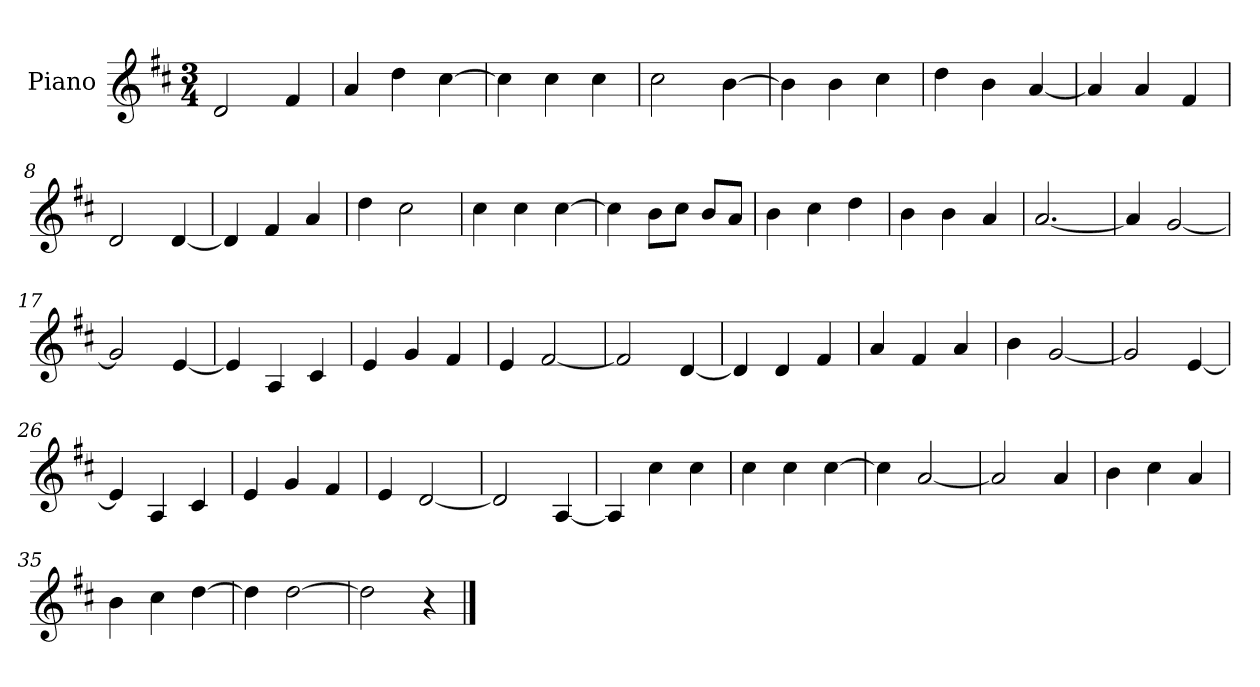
**kern
*part1
*staff1
*I"Piano
*I'P-no
*clefG2
*k[f#c#]
*M3/4
*MM179
=1
2d/
4f#/
=2
4a/
4dd\
[4cc#\
=3
4cc#\]
4cc#\
4cc#\
=4
2cc#\
[4b\
=5
4b\]
4b\
4cc#\
=6
4dd\
4b\
[4a/
=7
4a/]
4a/
4f#/
=8
2d/
[4d/
=9
4d/]
4f#/
4a/
=10
4dd\
2cc#\
=11
4cc#\
4cc#\
[4cc#\
!!LO:LB:g=z
=12
4cc#\]
8b\L
8cc#\J
8b/L
8a/J
=13
4b\
4cc#\
4dd\
=14
4b\
4b\
4a/
=15
[2.a/
=16
4a/]
[2g/
=17
2g/]
[4e/
=18
4e/]
4A/
4c#/
=19
4e/
4g/
4f#/
=20
4e/
[2f#/
=21
2f#/]
[4d/
=22
4d/]
4d/
4f#/
=23
4a/
4f#/
4a/
!!LO:LB:g=z
=24
4b\
[2g/
=25
2g/]
[4e/
=26
4e/]
4A/
4c#/
=27
4e/
4g/
4f#/
=28
4e/
[2d/
=29
2d/]
[4A/
=30
4A/]
4cc#\
4cc#\
=31
4cc#\
4cc#\
[4cc#\
=32
4cc#\]
[2a/
=33
2a/]
4a/
=34
4b\
4cc#\
4a/
=35
4b\
4cc#\
[4dd\
!!LO:LB:g=z
=36
4dd\]
[2dd\
=37
2dd\]
4r
==
*-
